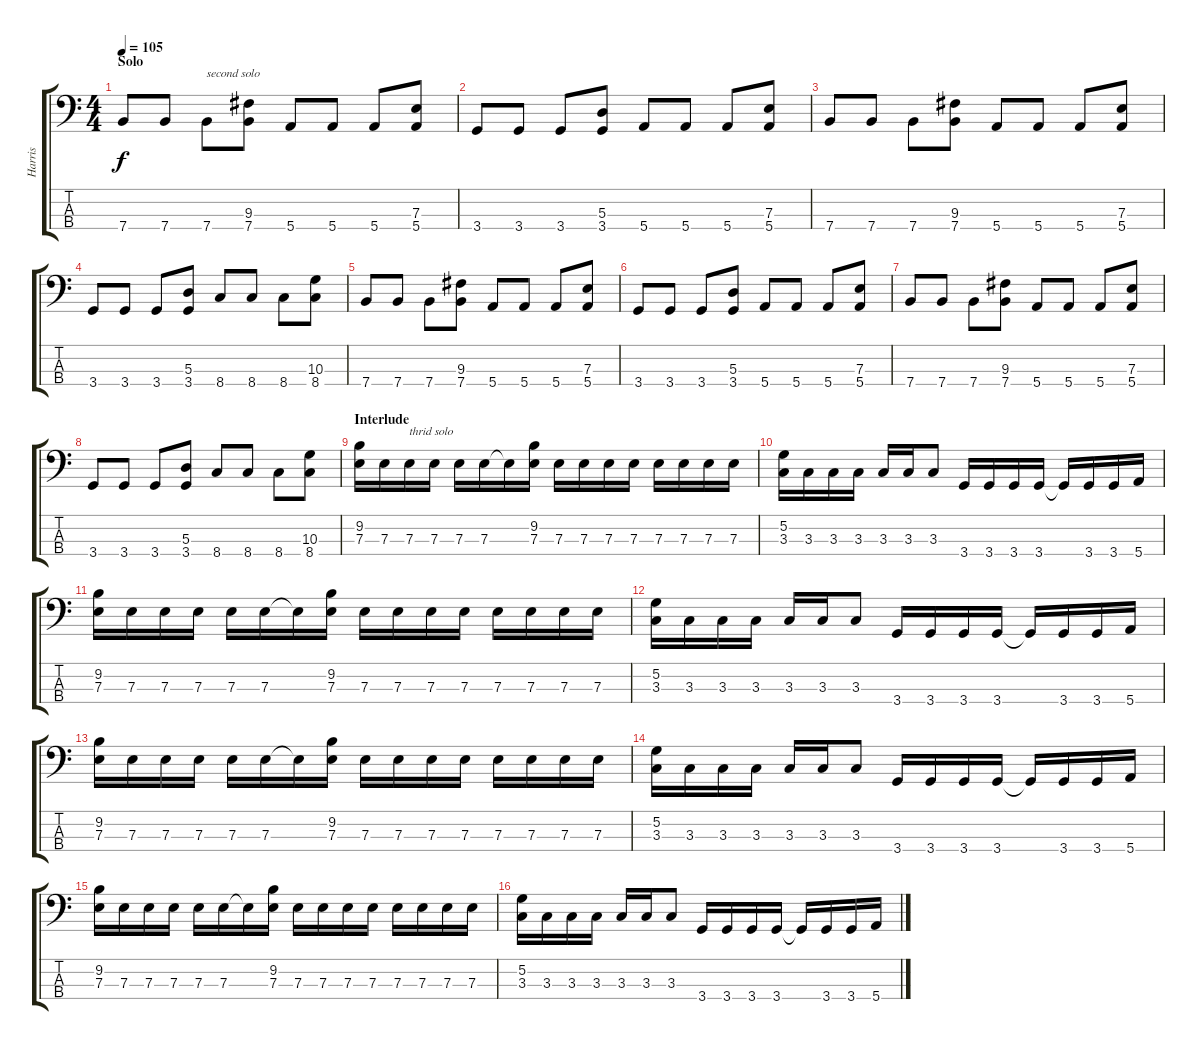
\track ("Harris" "Harris") {instrument electricbassfinger}
\staff {score tabs}
\tuning (G2 D2 A1 E1) {hide}
\ts (4 4)
\section ("" "Solo")
\tempo 105
\clef f4
\ks c
7.4.8{dy f} 7.4.8 7.4.8{txt "second solo"} (9.3 7.4).8 5.4.8 5.4.8 5.4.8 (7.3 5.4).8 |
3.4.8 3.4.8 3.4.8 (5.3 3.4).8 5.4.8 5.4.8 5.4.8 (7.3 5.4).8 |
7.4.8 7.4.8 7.4.8 (9.3 7.4).8 5.4.8 5.4.8 5.4.8 (7.3 5.4).8 |
3.4.8 3.4.8 3.4.8 (5.3 3.4).8 8.4.8 8.4.8 8.4.8 (10.3 8.4).8 |
7.4.8 7.4.8 7.4.8 (9.3 7.4).8 5.4.8 5.4.8 5.4.8 (7.3 5.4).8 |
3.4.8 3.4.8 3.4.8 (5.3 3.4).8 5.4.8 5.4.8 5.4.8 (7.3 5.4).8 |
7.4.8 7.4.8 7.4.8 (9.3 7.4).8 5.4.8 5.4.8 5.4.8 (7.3 5.4).8 |
3.4.8 3.4.8 3.4.8 (5.3 3.4).8 8.4.8 8.4.8 8.4.8 (10.3 8.4).8 |
\section ("" "Interlude")
(9.2 7.3).16 7.3.16 7.3.16{txt "thrid solo"} 7.3.16 7.3.16 7.3.16 7.3{t}.16 (9.2 7.3).16 7.3.16 7.3.16 7.3.16 7.3.16 7.3.16 7.3.16 7.3.16 7.3.16 |
(5.2 3.3).16 3.3.16 3.3.16 3.3.16 3.3.16 3.3.16 3.3.8 3.4.16 3.4.16 3.4.16 3.4.16 3.4{t}.16 3.4.16 3.4.16 5.4.16 |
(9.2 7.3).16 7.3.16 7.3.16 7.3.16 7.3.16 7.3.16 7.3{t}.16 (9.2 7.3).16 7.3.16 7.3.16 7.3.16 7.3.16 7.3.16 7.3.16 7.3.16 7.3.16 |
(5.2 3.3).16 3.3.16 3.3.16 3.3.16 3.3.16 3.3.16 3.3.8 3.4.16 3.4.16 3.4.16 3.4.16 3.4{t}.16 3.4.16 3.4.16 5.4.16 |
(9.2 7.3).16 7.3.16 7.3.16 7.3.16 7.3.16 7.3.16 7.3{t}.16 (9.2 7.3).16 7.3.16 7.3.16 7.3.16 7.3.16 7.3.16 7.3.16 7.3.16 7.3.16 |
(5.2 3.3).16 3.3.16 3.3.16 3.3.16 3.3.16 3.3.16 3.3.8 3.4.16 3.4.16 3.4.16 3.4.16 3.4{t}.16 3.4.16 3.4.16 5.4.16 |
(9.2 7.3).16 7.3.16 7.3.16 7.3.16 7.3.16 7.3.16 7.3{t}.16 (9.2 7.3).16 7.3.16 7.3.16 7.3.16 7.3.16 7.3.16 7.3.16 7.3.16 7.3.16 |
(5.2 3.3).16 3.3.16 3.3.16 3.3.16 3.3.16 3.3.16 3.3.8 3.4.16 3.4.16 3.4.16 3.4.16 3.4{t}.16 3.4.16 3.4.16 5.4.16
